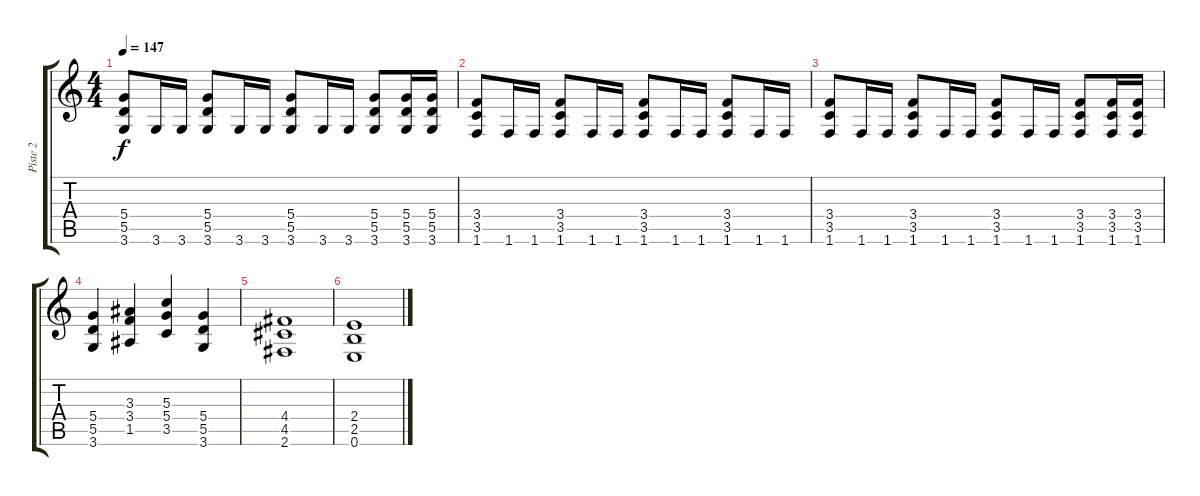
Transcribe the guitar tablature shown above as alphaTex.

\track ("Piste 2" "Piste 2") {instrument distortionguitar}
\staff {score tabs}
\tuning (E4 B3 G3 D3 A2 E2) {hide}
\ts (4 4)
\tempo 147
\clef g2
\ks c
(5.4 5.5 3.6).8{dy f} 3.6.16 3.6.16 (5.4 5.5 3.6).8 3.6.16 3.6.16 (5.4 5.5 3.6).8 3.6.16 3.6.16 (5.4 5.5 3.6).8 (5.4 5.5 3.6).16 (5.4 5.5 3.6).16 |
(3.4 3.5 1.6).8 1.6.16 1.6.16 (3.4 3.5 1.6).8 1.6.16 1.6.16 (3.4 3.5 1.6).8 1.6.16 1.6.16 (3.4 3.5 1.6).8 1.6.16 1.6.16 |
(3.4 3.5 1.6).8 1.6.16 1.6.16 (3.4 3.5 1.6).8 1.6.16 1.6.16 (3.4 3.5 1.6).8 1.6.16 1.6.16 (3.4 3.5 1.6).8 (3.4 3.5 1.6).16 (3.4 3.5 1.6).16 |
(5.4 5.5 3.6).4 (3.3 3.4 1.5).4 (5.3 5.4 3.5).4 (5.4 5.5 3.6).4 |
(4.4 4.5 2.6).1 |
(2.4 2.5 0.6).1
